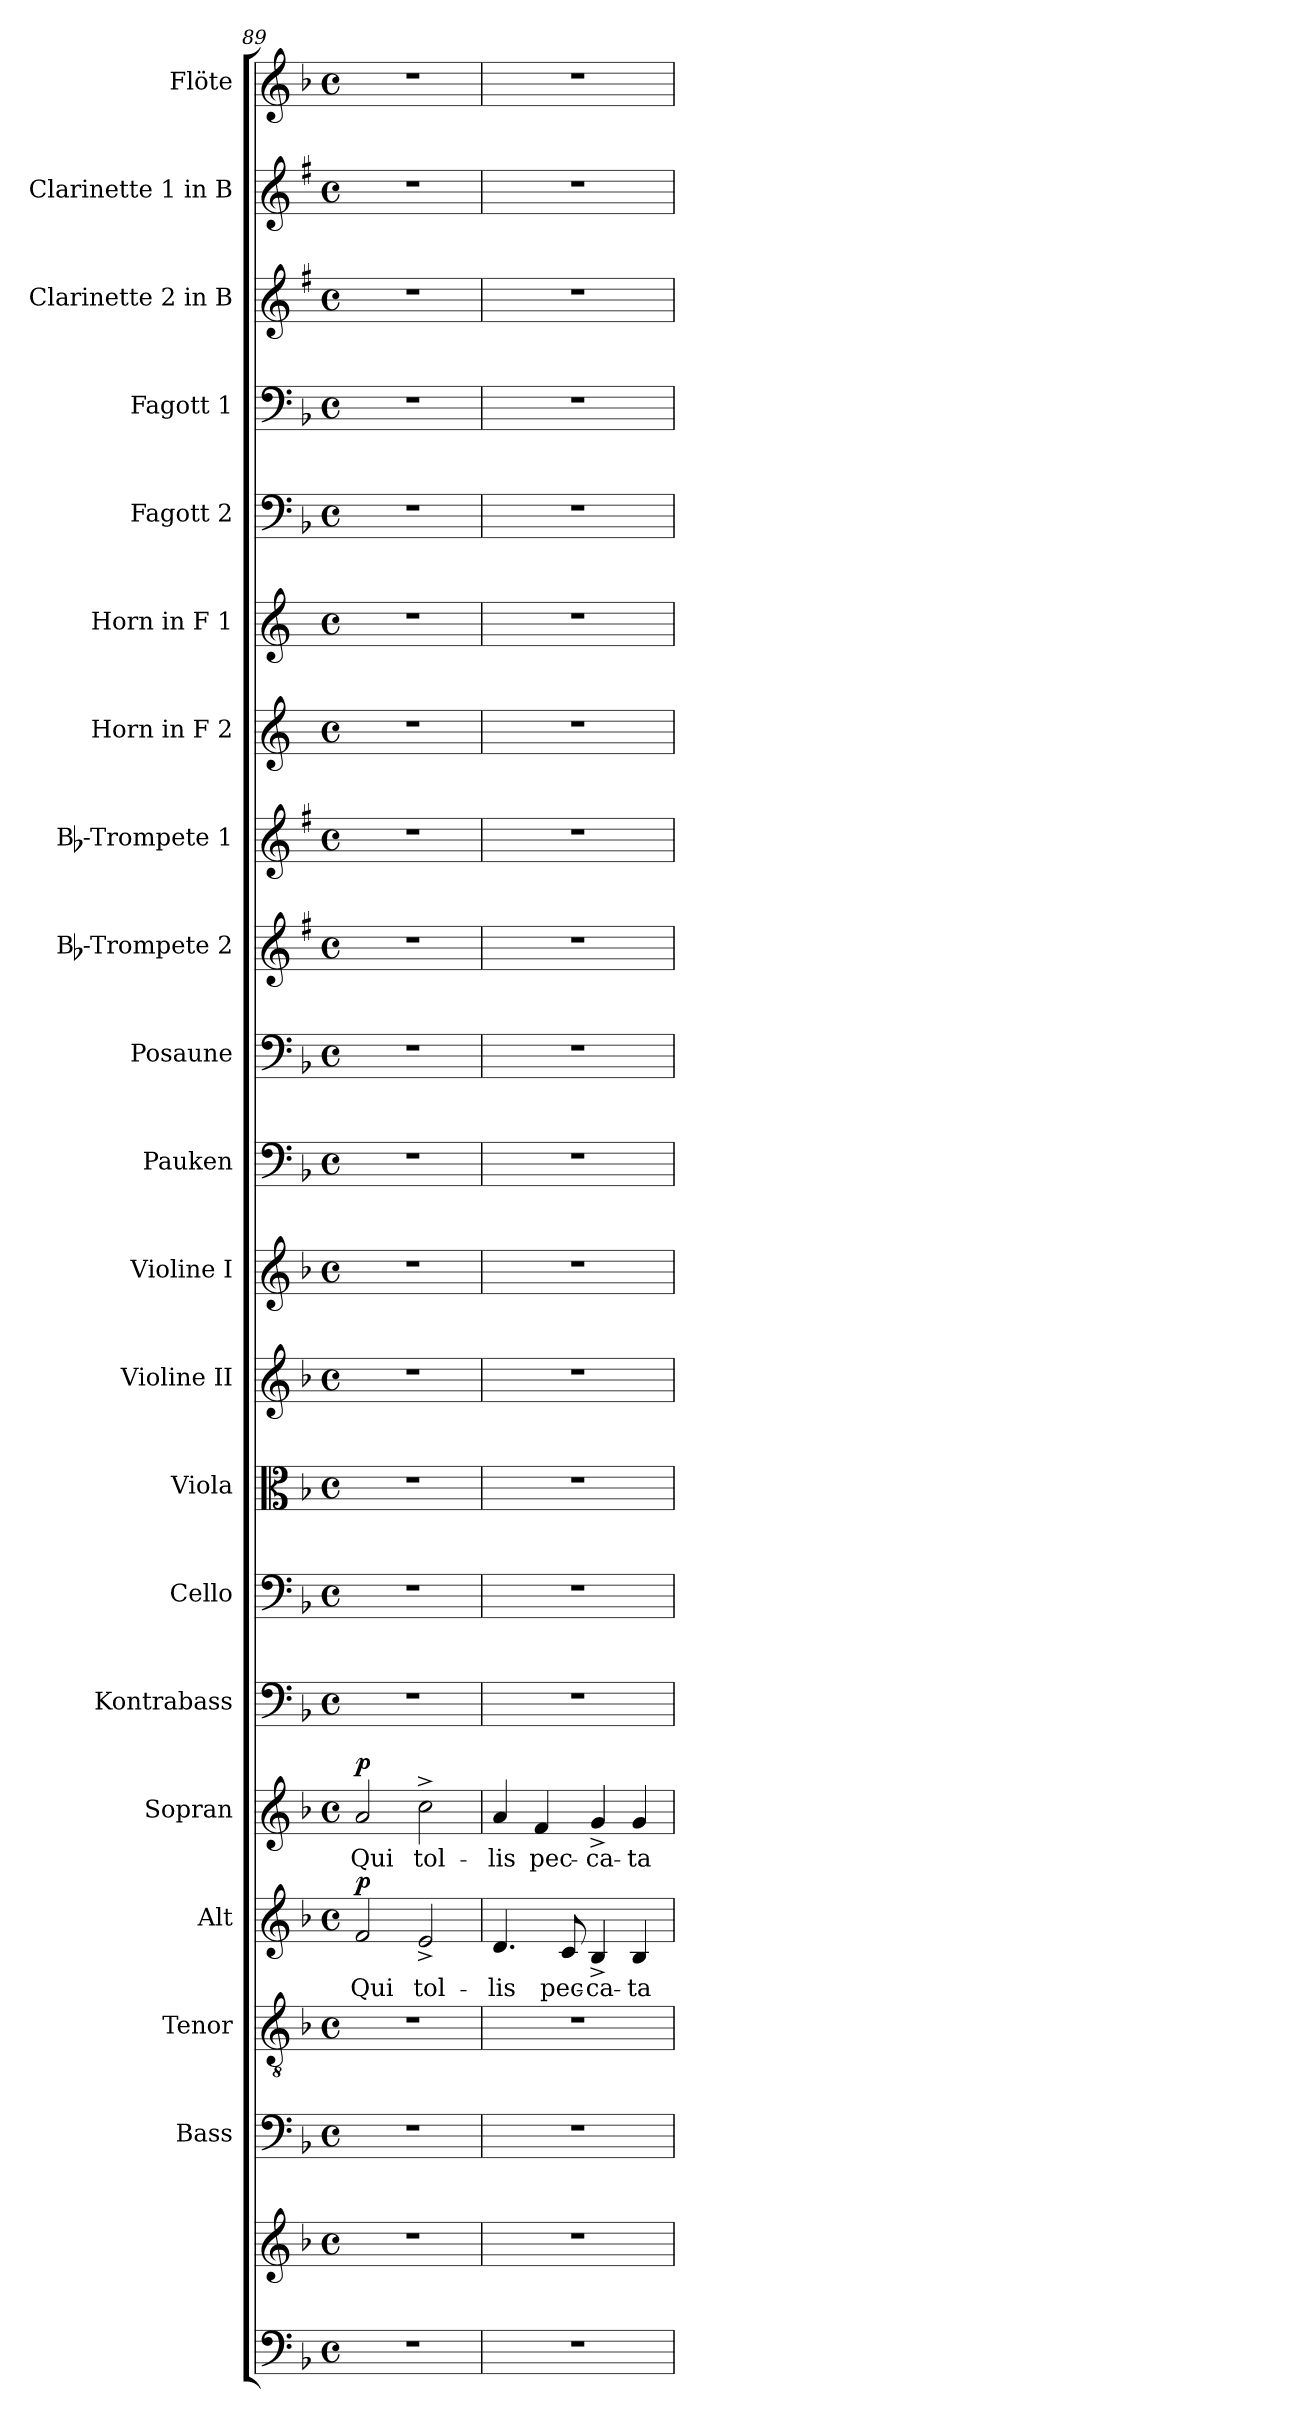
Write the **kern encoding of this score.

**kern	**kern	**kern	**kern	**kern	**text	**dynam	**kern	**text	**dynam	**kern	**kern	**kern	**kern	**kern	**kern	**kern	**kern	**kern	**kern	**kern	**kern	**kern	**kern	**kern	**kern
*part21	*part21	*part20	*part19	*part18	*part18	*part18	*part17	*part17	*part17	*part16	*part15	*part14	*part13	*part12	*part11	*part10	*part9	*part8	*part7	*part6	*part5	*part4	*part3	*part2	*part1
*staff22	*staff21	*staff20	*staff19	*staff18	*staff18	*staff18	*staff17	*staff17	*staff17	*staff16	*staff15	*staff14	*staff13	*staff12	*staff11	*staff10	*staff9	*staff8	*staff7	*staff6	*staff5	*staff4	*staff3	*staff2	*staff1
*	*	*I"Bass	*I"Tenor	*I"Alt	*	*	*I"Sopran	*	*	*I"Kontrabass	*I"Cello	*I"Viola	*I"Violine II	*I"Violine I	*I"Pauken	*I"Posaune	*I"Bb-Trompete 2	*I"Bb-Trompete 1	*I"Horn in F 2	*I"Horn in F 1	*I"Fagott 2	*I"Fagott 1	*I"Clarinette 2 in B	*I"Clarinette 1 in B	*I"Flöte
*	*	*I'B.	*I'T.	*I'A.	*	*	*I'S.	*	*	*I'Kb.	*	*I'Vla.	*I'Vl. II	*I'Vl. I	*I'Pk.	*I'Pos.	*I'Bb Trp. 2	*I'Bb Trp. 1	*	*	*I'Fg. 2	*I'Fg. 1	*I'Clar. 2	*I'Clar.1	*I'Fl.
!!LO:PB:g=z
*clefF4	*clefG2	*clefF4	*clefGv2	*clefG2	*	*	*clefG2	*	*	*clefF4	*clefF4	*clefC3	*clefG2	*clefG2	*clefF4	*clefF4	*clefG2	*clefG2	*clefG2	*clefG2	*clefF4	*clefF4	*clefG2	*clefG2	*clefG2
*	*	*	*	*	*	*	*	*	*	*ITrd7c12	*	*	*	*	*	*	*ITrd1c2	*ITrd1c2	*ITrd4c7	*ITrd4c7	*	*	*ITrd1c2	*ITrd1c2	*
*k[b-]	*k[b-]	*k[b-]	*k[b-]	*k[b-]	*	*	*k[b-]	*	*	*k[b-]	*k[b-]	*k[b-]	*k[b-]	*k[b-]	*k[b-]	*k[b-]	*k[b-]	*k[b-]	*k[b-]	*k[b-]	*k[b-]	*k[b-]	*k[b-]	*k[b-]	*k[b-]
*F:	*F:	*F:	*F:	*F:	*	*	*F:	*	*	*F:	*F:	*F:	*F:	*F:	*F:	*F:	*F:	*F:	*F:	*F:	*F:	*F:	*F:	*F:	*F:
*M4/4	*M4/4	*M4/4	*M4/4	*M4/4	*	*	*M4/4	*	*	*M4/4	*M4/4	*M4/4	*M4/4	*M4/4	*M4/4	*M4/4	*M4/4	*M4/4	*M4/4	*M4/4	*M4/4	*M4/4	*M4/4	*M4/4	*M4/4
*met(c)	*met(c)	*met(c)	*met(c)	*met(c)	*	*	*met(c)	*	*	*met(c)	*met(c)	*met(c)	*met(c)	*met(c)	*met(c)	*met(c)	*met(c)	*met(c)	*met(c)	*met(c)	*met(c)	*met(c)	*met(c)	*met(c)	*met(c)
=89	=89	=89	=89	=89	=89	=89	=89	=89	=89	=89	=89	=89	=89	=89	=89	=89	=89	=89	=89	=89	=89	=89	=89	=89	=89
!	!	!	!	!	!LO:LY:b	!LO:DY:a	!	!LO:LY:b	!LO:DY:a	!	!	!	!	!	!	!	!	!	!	!	!	!	!	!	!
1r	1r	1r	1r	2f/	Qui	p	2a/	Qui	p	1r	1r	1r	1r	1r	1r	1r	1r	1r	1r	1r	1r	1r	1r	1r	1r
!	!	!	!	!	!LO:LY:b	!	!	!LO:LY:b	!	!	!	!	!	!	!	!	!	!	!	!	!	!	!	!	!
.	.	.	.	2e^>/	tol-	.	2cc^>\	tol-	.	.	.	.	.	.	.	.	.	.	.	.	.	.	.	.	.
=90	=90	=90	=90	=90	=90	=90	=90	=90	=90	=90	=90	=90	=90	=90	=90	=90	=90	=90	=90	=90	=90	=90	=90	=90	=90
!	!	!	!	!	!LO:LY:b	!	!	!LO:LY:b	!	!	!	!	!	!	!	!	!	!	!	!	!	!	!	!	!
1r	1r	1r	1r	4.d/	-lis	.	4a/	-lis	.	1r	1r	1r	1r	1r	1r	1r	1r	1r	1r	1r	1r	1r	1r	1r	1r
!	!	!	!	!	!	!	!	!LO:LY:b	!	!	!	!	!	!	!	!	!	!	!	!	!	!	!	!	!
.	.	.	.	.	.	.	4f/	pec-	.	.	.	.	.	.	.	.	.	.	.	.	.	.	.	.	.
!	!	!	!	!	!LO:LY:b	!	!	!	!	!	!	!	!	!	!	!	!	!	!	!	!	!	!	!	!
.	.	.	.	8c/	pec-	.	.	.	.	.	.	.	.	.	.	.	.	.	.	.	.	.	.	.	.
!	!	!	!	!	!LO:LY:b	!	!	!LO:LY:b	!	!	!	!	!	!	!	!	!	!	!	!	!	!	!	!	!
.	.	.	.	4B-^>/	-ca-	.	4g^>/	-ca-	.	.	.	.	.	.	.	.	.	.	.	.	.	.	.	.	.
!	!	!	!	!	!LO:LY:b	!	!	!LO:LY:b	!	!	!	!	!	!	!	!	!	!	!	!	!	!	!	!	!
.	.	.	.	4B-/	-ta	.	4g/	-ta	.	.	.	.	.	.	.	.	.	.	.	.	.	.	.	.	.
=	=	=	=	=	=	=	=	=	=	=	=	=	=	=	=	=	=	=	=	=	=	=	=	=	=
*-	*-	*-	*-	*-	*-	*-	*-	*-	*-	*-	*-	*-	*-	*-	*-	*-	*-	*-	*-	*-	*-	*-	*-	*-	*-
